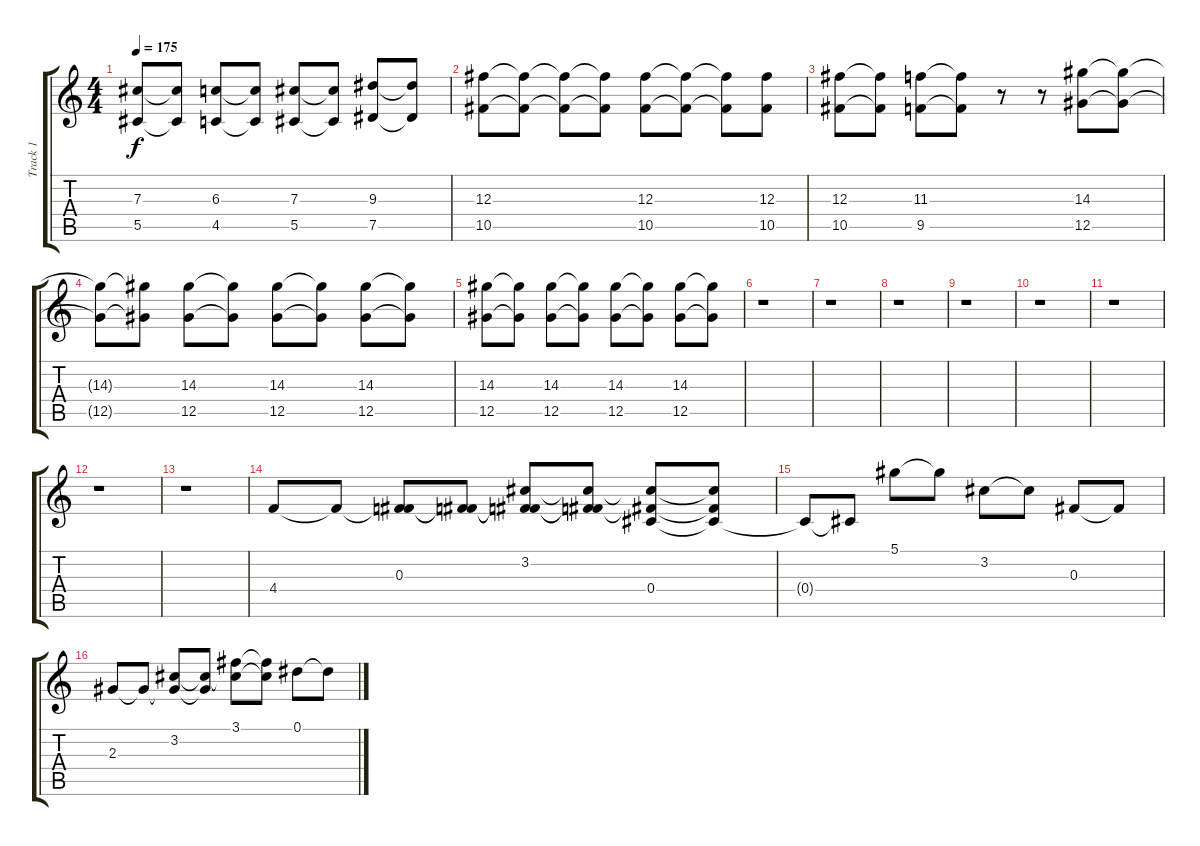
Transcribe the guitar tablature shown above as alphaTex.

\track ("Track 1" "Track 1") {instrument acousticguitarsteel}
\staff {score tabs}
\tuning (Eb4 Bb3 Gb3 Db3 Ab2 Db2) {hide}
\ts (4 4)
\tempo 175
\clef g2
\ks c
(7.3 5.5).8{dy f} (7.3{t} 5.5{t}).8 (6.3 4.5).8 (6.3{t} 4.5{t}).8 (7.3 5.5).8 (7.3{t} 5.5{t}).8 (9.3 7.5).8 (9.3{t} 7.5{t}).8 |
(12.3 10.5).8 (12.3{t} 10.5{t}).8 (12.3{t} 10.5{t}).8 (12.3{t} 10.5{t}).8 (12.3 10.5).8 (12.3{t} 10.5{t}).8 (12.3{t} 10.5{t}).8 (12.3 10.5).8 |
(12.3 10.5).8 (12.3{t} 10.5{t}).8 (11.3 9.5).8 (11.3{t} 9.5{t}).8 r.8 r.8 (14.3 12.5).8 (14.3{t} 12.5{t}).8 |
(14.3{t} 12.5{t}).8 (14.3{t} 12.5{t}).8 (14.3 12.5).8 (14.3{t} 12.5{t}).8 (14.3 12.5).8 (14.3{t} 12.5{t}).8 (14.3 12.5).8 (14.3{t} 12.5{t}).8 |
(14.3 12.5).8 (14.3{t} 12.5{t}).8 (14.3 12.5).8 (14.3{t} 12.5{t}).8 (14.3 12.5).8 (14.3{t} 12.5{t}).8 (14.3 12.5).8 (14.3{t} 12.5{t}).8 |
r.1 |
r.1 |
r.1 |
r.1 |
r.1 |
r.1 |
r.1 |
r.1 |
4.4.8 4.4{t}.8 (0.3 4.4{t}).8 (0.3{t} 4.4{t}).8 (3.2 0.3{t} 4.4{t}).8 (3.2{t} 0.3{t} 4.4{t}).8 (3.2{t} 0.3{t} 0.4).8 (3.2{t} 0.3{t} 0.4{t}).8 |
0.4{t}.8 0.4{t}.8 5.1.8 5.1{t}.8 3.2.8 3.2{t}.8 0.3.8 0.3{t}.8 |
2.3.8 2.3{t}.8 (3.2 2.3{t}).8 (3.2{t} 2.3{t}).8 (3.1 3.2{t}).8 (3.1{t} 3.2{t}).8 0.1.8 0.1{t}.8
